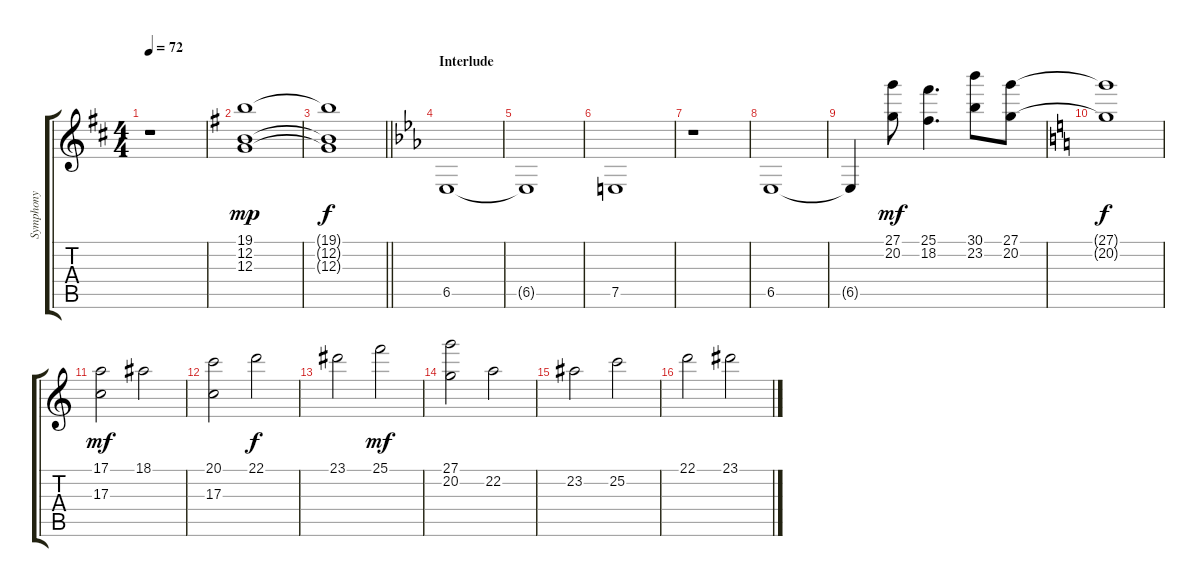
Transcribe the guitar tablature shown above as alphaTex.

\track ("Symphony" "Symphony") {instrument stringensemble1}
\staff {score tabs}
\tuning (E4 B3 G3 D3 A2 E2) {hide}
\ts (4 4)
\tempo 72
\clef g2
\ks d
r.1{dy f} |
\ks g
(19.1 12.2 12.3).1{dy mp volume 13} |
\barLineRight lightlight
(19.1{t} 12.2{t} 12.3{t}).1{dy f volume 0} |
\section ("" "Interlude")
\ks eb
6.5.1{volume 13} |
6.5{t}.1 |
7.5.1 |
r.1{volume 13} |
6.5.1 |
6.5{t}.4 (27.1 20.2).8{dy mf} (25.1 18.2).4{d} (30.1 23.2).8 (27.1 20.2).8 |
\ks c
(27.1{t} 20.2{t}).1{dy f} |
(17.1 17.3).2{dy mf} 18.1.2 |
(20.1 17.3).2 22.1.2{dy f} |
23.1.2 25.1.2{dy mf} |
(27.1 20.2).2 22.2.2 |
23.2.2 25.2.2 |
22.1.2 23.1.2
